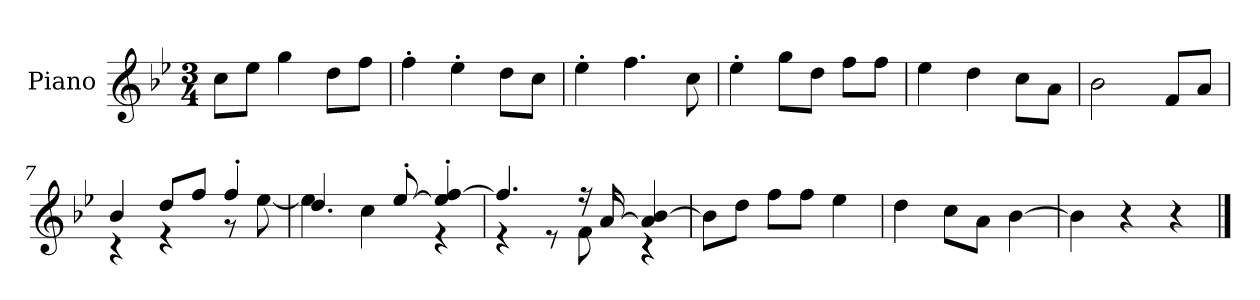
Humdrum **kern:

**kern
*part1
*staff1
*I"Piano
*I'P-no
*clefG2
*k[b-e-]
*M3/4
*MM176
=1
8cc\L
8ee-\J
4gg\
8dd\L
8ff\J
=2
4ff'\
4ee-'\
8dd\L
8cc\J
=3
4ee-'\
4.ff\
8cc\
=4
4ee-'\
8gg\L
8dd\J
8ff\L
8ff\J
=5
4ee-\
4dd\
8cc\L
8a\J
=6
2b-\
8f/L
8a/J
=7
*^
4b-/	4r
8dd/L	4r
8ff/J	.
4ff'/	8r
.	[8ee-\
!!LO:LB:g=z	!!
=8	=8
4.dd/	4ee-\]
.	4cc\
[8ee-'/	.
4ee-/]' [4ff/'	4r
=9	=9
4.ff/]	4r
.	8r
16r	8f\
[16a/	.
4a/] [4b-/	4r
*v	*v
=10
8b-\L]
8dd\J
8ff\L
8ff\J
4ee-\
=11
4dd\
8cc\L
8a\J
[4b-\
=12
4b-\]
4r
4r
==
*-
